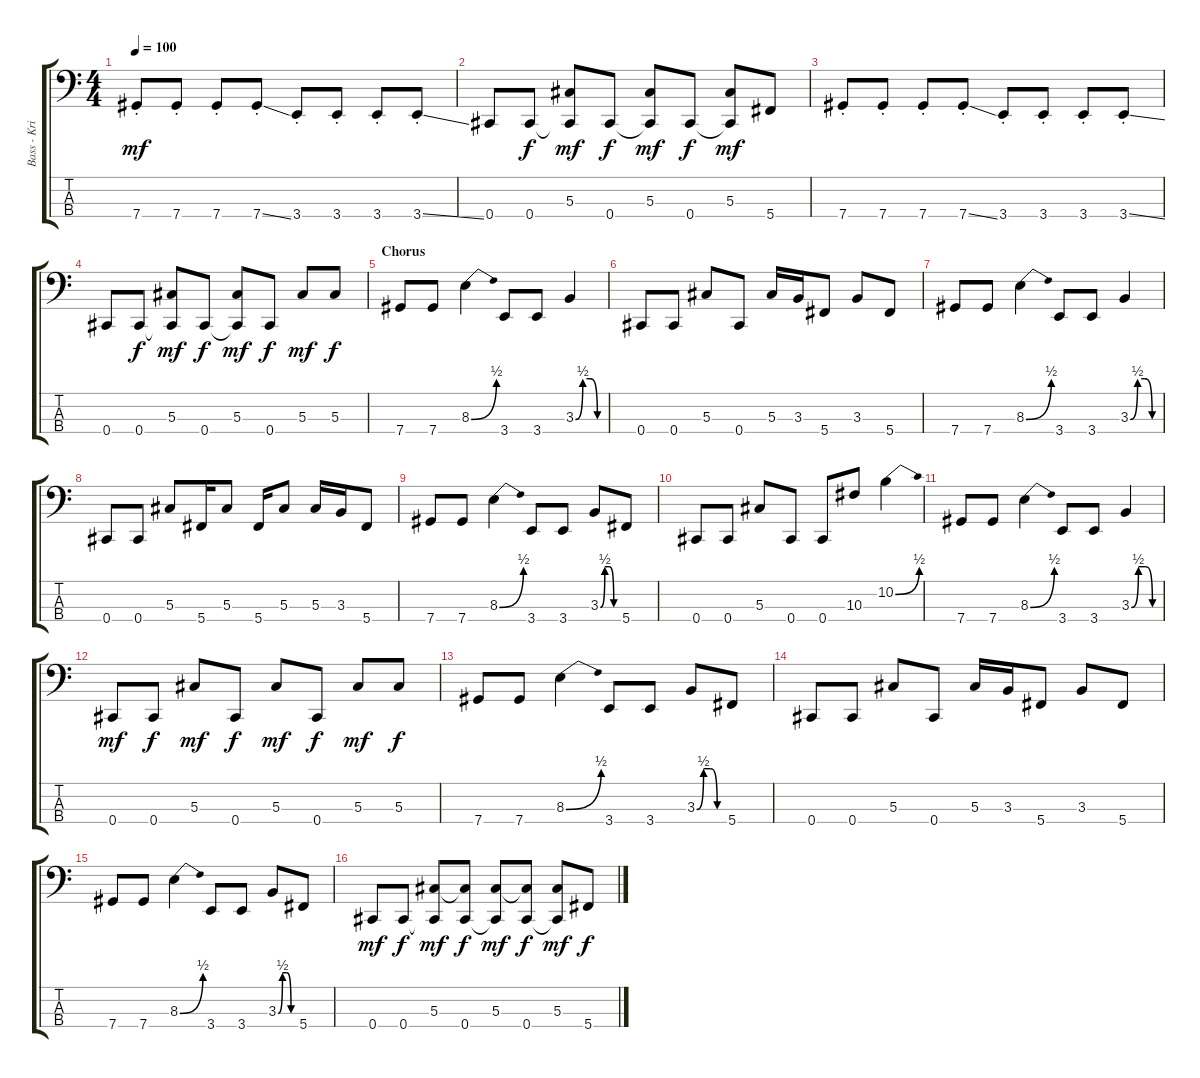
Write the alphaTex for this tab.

\track ("Bass - Krist Novoselic" "Bass - Kri") {instrument electricbasspick}
\staff {score tabs}
\tuning (Gb2 Db2 Ab1 Db1) {hide}
\ts (4 4)
\tempo 100
\clef f4
\ks c
7.4{st}.8{dy mf} 7.4{st}.8 7.4{st}.8 7.4{ss st}.8 3.4{st}.8 3.4{st}.8 3.4{st}.8 3.4{ss st}.8 |
0.4.8 0.4.8{dy f} (5.3 0.4{t}).8{dy mf} 0.4.8{dy f} (5.3 0.4{t}).8{dy mf} 0.4.8{dy f} (5.3 0.4{t}).8{dy mf} 5.4.8 |
7.4{st}.8 7.4{st}.8 7.4{st}.8 7.4{ss st}.8 3.4{st}.8 3.4{st}.8 3.4{st}.8 3.4{ss st}.8 |
0.4.8 0.4.8{dy f} (5.3 0.4{t}).8{dy mf} 0.4.8{dy f} (5.3 0.4{t}).8{dy mf} 0.4.8{dy f} 5.3.8{dy mf} 5.3.8{dy f} |
\section ("" "Chorus")
7.4.8 7.4.8 8.3{be (bend 0 0 60 2)}.4 3.4.8 3.4.8 3.3{be (custom 0 0 15 2 30 2 45 0 60 0)}.4 |
0.4.8 0.4.8 5.3.8 0.4.8 5.3.16 3.3.16 5.4.8 3.3.8 5.4.8 |
7.4.8 7.4.8 8.3{be (bend 0 0 60 2)}.4 3.4.8 3.4.8 3.3{be (custom 0 0 15 2 30 2 45 0 60 0)}.4 |
0.4.8 0.4.8 5.3.8 5.4.16 5.3.8 5.4.16 5.3.8 5.3.16 3.3.16 5.4.8 |
7.4.8 7.4.8 8.3{be (bend 0 0 60 2)}.4 3.4.8 3.4.8 3.3{be (custom 0 0 15 2 30 2 45 0 60 0)}.8 5.4.8 |
0.4.8 0.4.8 5.3.8 0.4.8 0.4.8 10.3.8 10.2{be (bend 0 0 60 2)}.4 |
7.4.8 7.4.8 8.3{be (bend 0 0 60 2)}.4 3.4.8 3.4.8 3.3{be (custom 0 0 15 2 30 2 45 0 60 0)}.4 |
0.4.8{dy mf} 0.4.8{dy f} 5.3.8{dy mf} 0.4.8{dy f} 5.3.8{dy mf} 0.4.8{dy f} 5.3.8{dy mf} 5.3.8{dy f} |
7.4.8 7.4.8 8.3{be (bend 0 0 60 2)}.4 3.4.8 3.4.8 3.3{be (custom 0 0 15 2 30 2 45 0 60 0)}.8 5.4.8 |
0.4.8 0.4.8 5.3.8 0.4.8 5.3.16 3.3.16 5.4.8 3.3.8 5.4.8 |
7.4.8 7.4.8 8.3{be (bend 0 0 60 2)}.4 3.4.8 3.4.8 3.3{be (custom 0 0 15 2 30 2 45 0 60 0)}.8 5.4.8 |
0.4.8{dy mf} 0.4.8{dy f} (5.3 0.4{t}).8{dy mf} (5.3{t} 0.4).8{dy f} (5.3 0.4{t}).8{dy mf} (5.3{t} 0.4).8{dy f} (5.3 0.4{t}).8{dy mf} 5.4.8{dy f}
